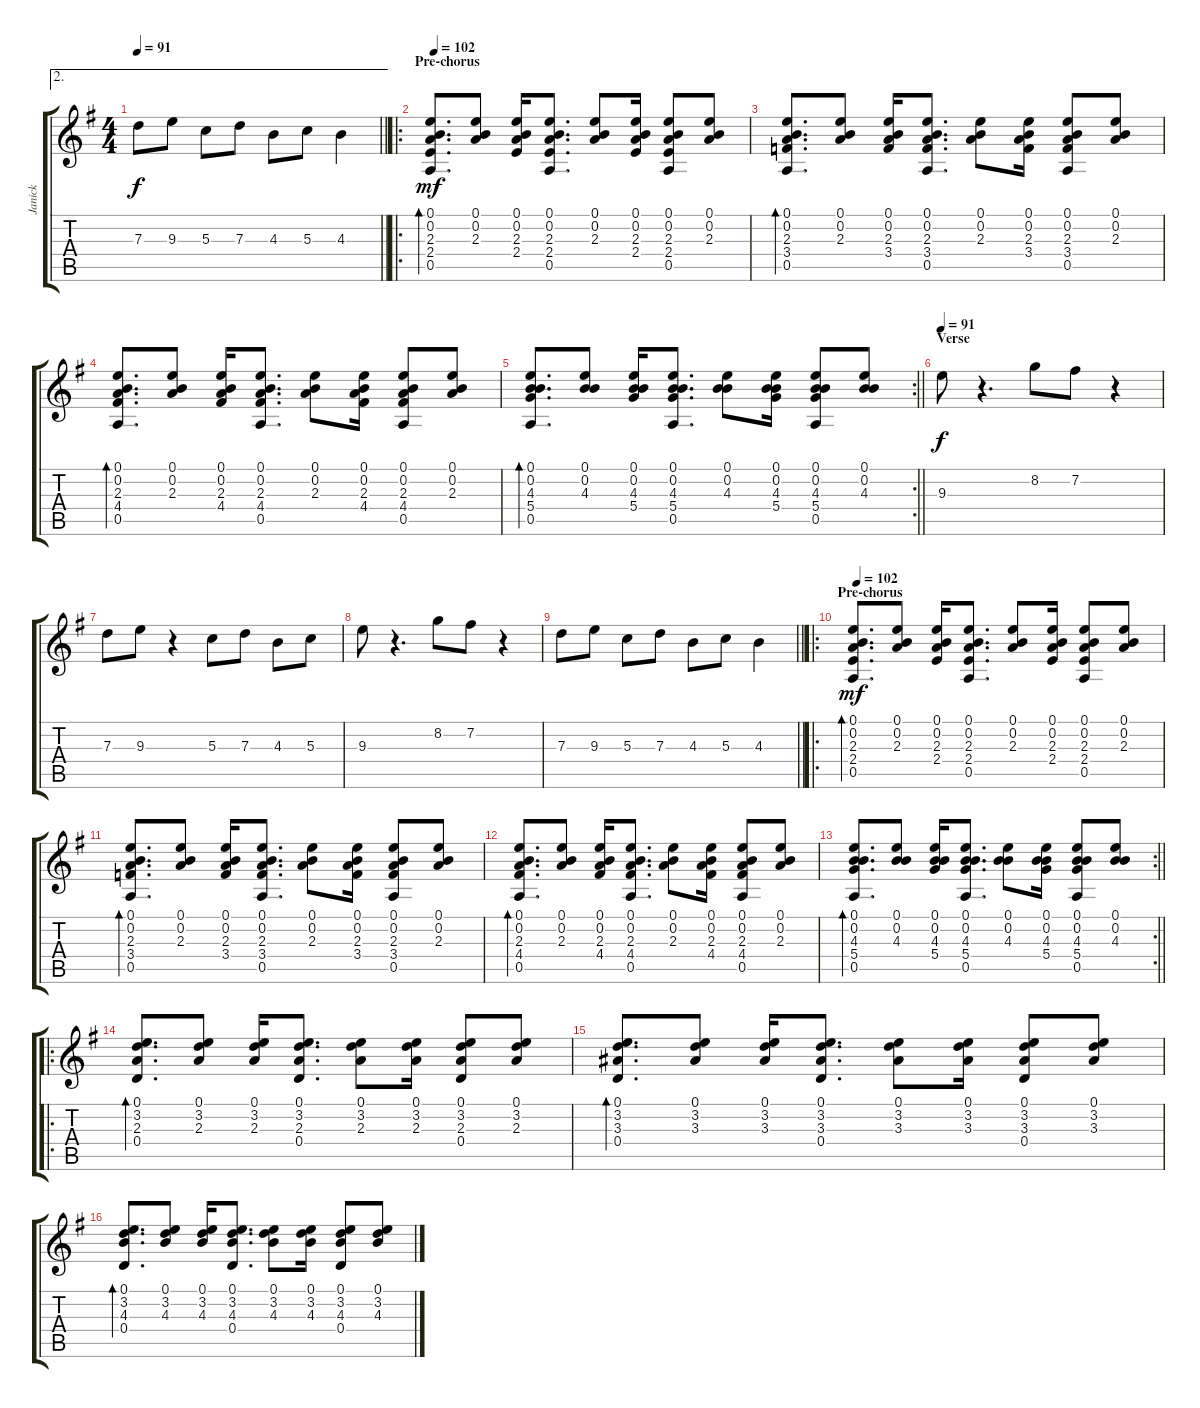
\track ("Janick" "Janick") {instrument distortionguitar}
\staff {score tabs}
\tuning (E4 B3 G3 D3 A2 E2) {hide}
\ae 2
\ts (4 4)
\tempo 91
\clef g2
\barLineRight lightlight
\ks eminor
7.3.8{dy f} 9.3.8 5.3.8 7.3.8 4.3.8 5.3.8 4.3.4 |
\ro
\section ("" "Pre-chorus")
\tempo 102
(0.1 0.2 2.3 2.4 0.5).8{d bd 60 dy mf volume 12 instrument acousticguitarsteel} (0.1 0.2 2.3).8 (0.1 0.2 2.3 2.4).16 (0.1 0.2 2.3 2.4 0.5).8{d} (0.1 0.2 2.3).8 (0.1 0.2 2.3 2.4).16 (0.1 0.2 2.3 2.4 0.5).8 (0.1 0.2 2.3).8 |
(0.1 0.2 2.3 3.4 0.5).8{d bd 60} (0.1 0.2 2.3).8 (0.1 0.2 2.3 3.4).16 (0.1 0.2 2.3 3.4 0.5).8{d} (0.1 0.2 2.3).8 (0.1 0.2 2.3 3.4).16 (0.1 0.2 2.3 3.4 0.5).8 (0.1 0.2 2.3).8 |
(0.1 0.2 2.3 4.4 0.5).8{d bd 60} (0.1 0.2 2.3).8 (0.1 0.2 2.3 4.4).16 (0.1 0.2 2.3 4.4 0.5).8{d} (0.1 0.2 2.3).8 (0.1 0.2 2.3 4.4).16 (0.1 0.2 2.3 4.4 0.5).8 (0.1 0.2 2.3).8 |
\rc 2
\barLineRight lightlight
(0.1 0.2 4.3 5.4 0.5).8{d bd 60} (0.1 0.2 4.3).8 (0.1 0.2 4.3 5.4).16 (0.1 0.2 4.3 5.4 0.5).8{d} (0.1 0.2 4.3).8 (0.1 0.2 4.3 5.4).16 (0.1 0.2 4.3 5.4 0.5).8 (0.1 0.2 4.3).8 |
\section ("" "Verse")
\tempo 91
9.3.8{dy f volume 14 instrument distortionguitar} r.4{d} 8.2.8 7.2.8 r.4 |
7.3.8 9.3.8 r.4 5.3.8 7.3.8 4.3.8 5.3.8 |
9.3.8 r.4{d} 8.2.8 7.2.8 r.4 |
\barLineRight lightlight
7.3.8 9.3.8 5.3.8 7.3.8 4.3.8 5.3.8 4.3.4 |
\ro
\section ("" "Pre-chorus")
\tempo 102
(0.1 0.2 2.3 2.4 0.5).8{d bd 60 dy mf volume 12 instrument acousticguitarsteel} (0.1 0.2 2.3).8 (0.1 0.2 2.3 2.4).16 (0.1 0.2 2.3 2.4 0.5).8{d} (0.1 0.2 2.3).8 (0.1 0.2 2.3 2.4).16 (0.1 0.2 2.3 2.4 0.5).8 (0.1 0.2 2.3).8 |
(0.1 0.2 2.3 3.4 0.5).8{d bd 60} (0.1 0.2 2.3).8 (0.1 0.2 2.3 3.4).16 (0.1 0.2 2.3 3.4 0.5).8{d} (0.1 0.2 2.3).8 (0.1 0.2 2.3 3.4).16 (0.1 0.2 2.3 3.4 0.5).8 (0.1 0.2 2.3).8 |
(0.1 0.2 2.3 4.4 0.5).8{d bd 60} (0.1 0.2 2.3).8 (0.1 0.2 2.3 4.4).16 (0.1 0.2 2.3 4.4 0.5).8{d} (0.1 0.2 2.3).8 (0.1 0.2 2.3 4.4).16 (0.1 0.2 2.3 4.4 0.5).8 (0.1 0.2 2.3).8 |
\rc 2
\barLineRight lightlight
(0.1 0.2 4.3 5.4 0.5).8{d bd 60} (0.1 0.2 4.3).8 (0.1 0.2 4.3 5.4).16 (0.1 0.2 4.3 5.4 0.5).8{d} (0.1 0.2 4.3).8 (0.1 0.2 4.3 5.4).16 (0.1 0.2 4.3 5.4 0.5).8 (0.1 0.2 4.3).8 |
\ro
(0.1 3.2 2.3 0.4).8{d bd 60} (0.1 3.2 2.3).8 (0.1 3.2 2.3).16 (0.1 3.2 2.3 0.4).8{d} (0.1 3.2 2.3).8 (0.1 3.2 2.3).16 (0.1 3.2 2.3 0.4).8 (0.1 3.2 2.3).8 |
(0.1 3.2 3.3 0.4).8{d bd 60} (0.1 3.2 3.3).8 (0.1 3.2 3.3).16 (0.1 3.2 3.3 0.4).8{d} (0.1 3.2 3.3).8 (0.1 3.2 3.3).16 (0.1 3.2 3.3 0.4).8 (0.1 3.2 3.3).8 |
(0.1 3.2 4.3 0.4).8{d bd 60} (0.1 3.2 4.3).8 (0.1 3.2 4.3).16 (0.1 3.2 4.3 0.4).8{d} (0.1 3.2 4.3).8 (0.1 3.2 4.3).16 (0.1 3.2 4.3 0.4).8 (0.1 3.2 4.3).8
